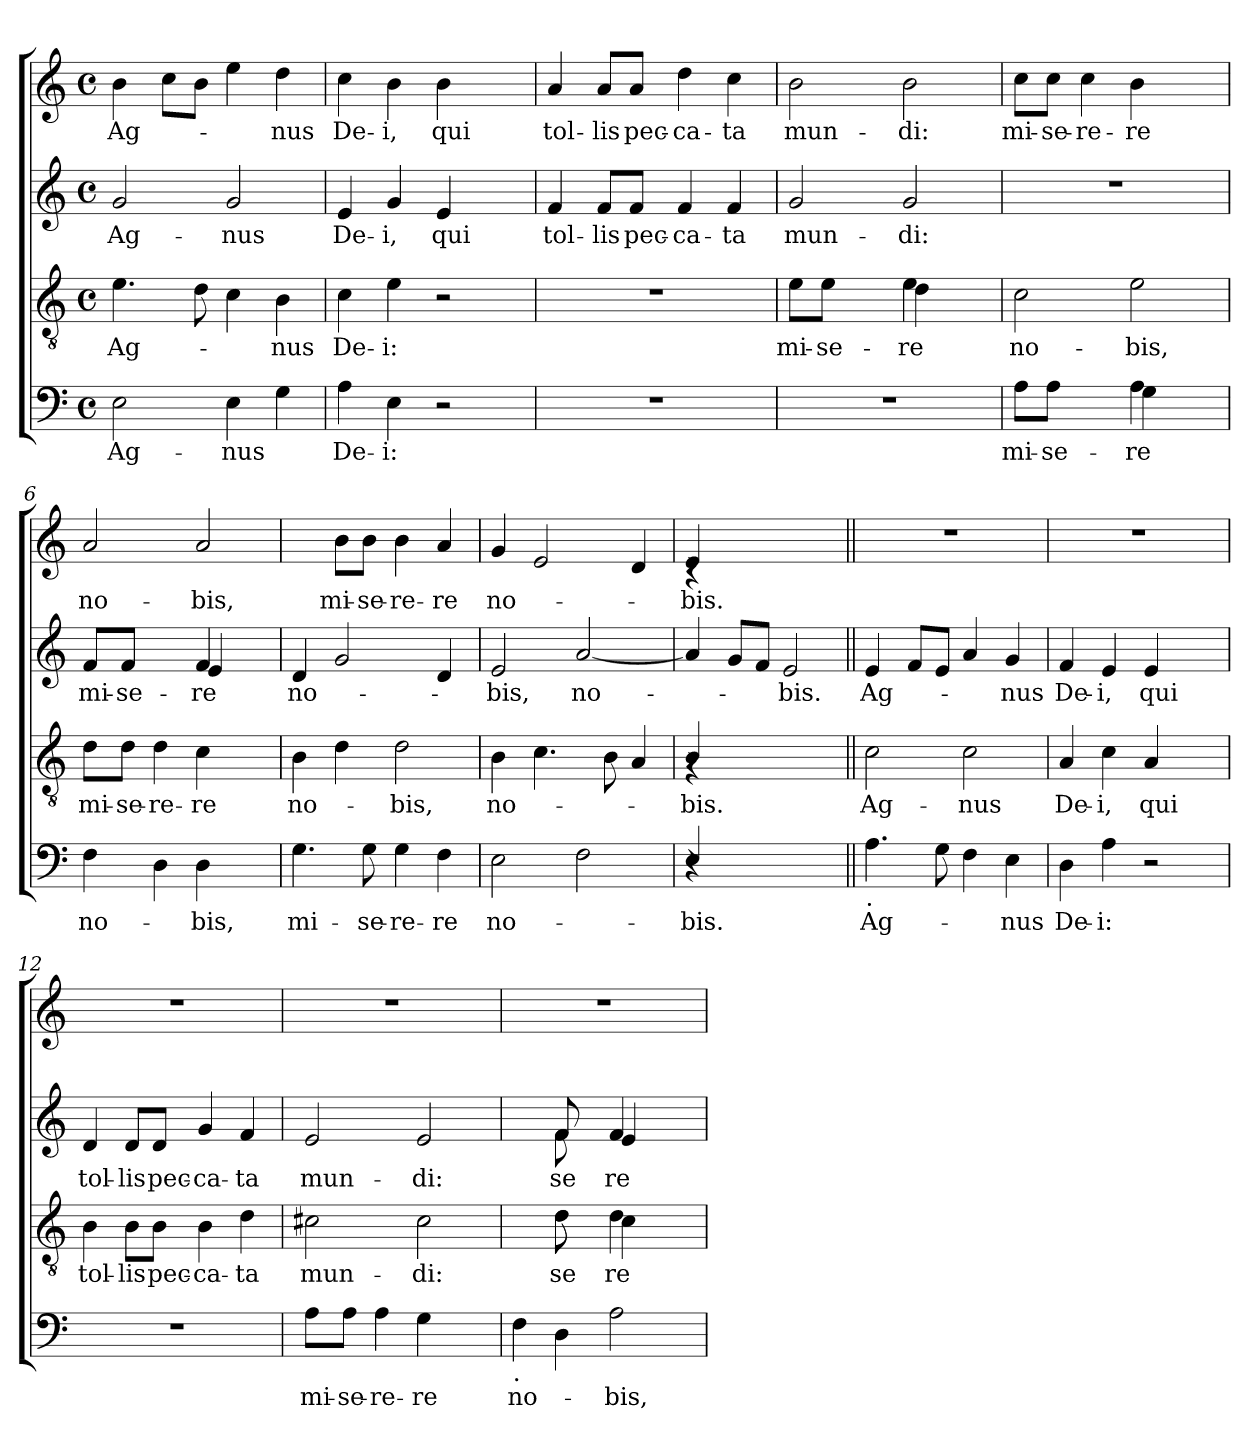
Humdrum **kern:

**kern	**text	**kern	**text	**kern	**text	**kern	**text
*part4	*part4	*part3	*part3	*part2	*part2	*part1	*part1
*staff4	*staff4	*staff3	*staff3	*staff2	*staff2	*staff1	*staff1
*clefF4	*	*clefGv2	*	*clefG2	*	*clefG2	*
*k[]	*	*k[]	*	*k[]	*	*k[]	*
*C:	*	*C:	*	*C:	*	*C:	*
*M4/4	*	*M4/4	*	*M4/4	*	*M4/4	*
*met(c)	*	*met(c)	*	*met(c)	*	*met(c)	*
=1	=1	=1	=1	=1	=1	=1	=1
!	!LO:LY:b	!	!LO:LY:b	!	!LO:LY:b	!	!LO:LY:b
2E\	Ag-	4.e\	Ag-	2g/	Ag-	4b\	Ag-
.	.	.	.	.	.	8cc\L	.
.	.	8d\	.	.	.	8b\J	.
!	!LO:LY:b	!	!	!	!LO:LY:b	!	!
4E\	-nus	4c\	.	2g/	-nus	4ee\	.
!	!	!	!LO:LY:b	!	!	!	!LO:LY:b
4G\	.	4B\	-nus	.	.	4dd\	-nus
=2	=2	=2	=2	=2	=2	=2	=2
!	!LO:LY:b	!	!LO:LY:b	!	!LO:LY:b	!	!LO:LY:b
4A\	De-	4c\	De-	4e/	De-	4cc\	De-
!	!LO:LY:b	!	!LO:LY:b	!	!LO:LY:b	!	!LO:LY:b
4E\	-i:	4e\	-i:	4g/	-i,	4b\	-i,
!	!	!	!	!	!LO:LY:b	!	!LO:LY:b
2r	.	2r	.	4e/	qui	4b\	qui
.	.	.	.	4ryy	.	4ryy	.
=3	=3	=3	=3	=3	=3	=3	=3
!	!	!	!	!	!LO:LY:b	!	!LO:LY:b
1r	.	1r	.	4f/	tol-	4a/	tol-
!	!	!	!	!	!LO:LY:b	!	!LO:LY:b
.	.	.	.	8f/L	-lis	8a/L	-lis
!	!	!	!	!	!LO:LY:b	!	!LO:LY:b
.	.	.	.	8f/J	pec-	8a/J	pec-
!	!	!	!	!	!LO:LY:b	!	!LO:LY:b
.	.	.	.	4f/	-ca-	4dd\	-ca-
!	!	!	!	!	!LO:LY:b	!	!LO:LY:b
.	.	.	.	4f/	-ta	4cc\	-ta
=4	=4	=4	=4	=4	=4	=4	=4
!	!	!	!LO:LY:b	!	!LO:LY:b	!	!LO:LY:b
*	*	*^	*	*	*	*	*
1r	.	8e\L	2ryy	mi-	2g/	mun-	2b\	mun-
!	!	!	!	!LO:LY:b	!	!	!	!
.	.	8e\J	.	-se-	.	.	.	.
.	.	4ryy	.	.	.	.	.	.
!	!	!	!	!LO:LY:b	!	!	!	!
!	!	!	!	!LO:LY:b	!	!LO:LY:b	!	!LO:LY:b
.	.	4e\	4d\	-re	2g/	-di:	2b\	-di:
.	.	4ryy	4ryy	.	.	.	.	.
!!LO:LB:g=z
=5	=5	=5	=5	=5	=5	=5	=5	=5
!LO:TX:b:t=.	!	!	!	!	!	!	!	!
!	!LO:LY:b	!	!	!LO:LY:b	!	!	!	!LO:LY:b
*^	*	*v	*v	*	*	*	*	*
8A\L	2ryy	mi-	2c\	no-	1r	.	8cc\L	mi-
!	!	!LO:LY:b	!	!	!	!	!	!LO:LY:b
8A\J	.	-se-	.	.	.	.	8cc\J	-se-
!	!	!	!	!	!	!	!	!LO:LY:b
4ryy	.	.	.	.	.	.	4cc\	-re-
!	!	!LO:LY:b	!	!	!	!	!	!
!	!	!LO:LY:b	!	!LO:LY:b	!	!	!	!LO:LY:b
4A\	4G\	-re	2e\	-bis,	.	.	4b\	-re
4ryy	4ryy	.	.	.	.	.	4ryy	.
=6	=6	=6	=6	=6	=6	=6	=6	=6
!	!	!LO:LY:b	!	!LO:LY:b	!	!LO:LY:b	!	!LO:LY:b
*v	*v	*	*	*	*^	*	*	*
4F\	no-	8d\L	mi-	8f/L	2ryy	mi-	2a/	no-
!	!	!	!LO:LY:b	!	!	!LO:LY:b	!	!
.	.	8d\J	-se-	8f/J	.	-se-	.	.
!	!	!	!LO:LY:b	!	!	!	!	!
4D\	.	4d\	-re-	4ryy	.	.	.	.
!	!LO:LY:b	!	!LO:LY:b	!	!	!LO:LY:b	!	!
!	!	!	!	!	!	!LO:LY:b	!	!LO:LY:b
4D\	-bis,	4c\	-re	4f/	4e/	-re	2a/	-bis,
4ryy	.	4ryy	.	4ryy	4ryy	.	.	.
=7	=7	=7	=7	=7	=7	=7	=7	=7
!	!LO:LY:b	!	!LO:LY:b	!	!	!LO:LY:b	!	!
*	*	*	*	*v	*v	*	*	*
4.G\	mi-	4B\	no-	4d/	no-	4ryy	.
!	!	!	!	!	!	!	!LO:LY:b
.	.	4d\	.	2g/	.	8b\L	mi-
!	!LO:LY:b	!	!	!	!	!	!LO:LY:b
8G\	-se-	.	.	.	.	8b\J	-se-
!	!LO:LY:b	!	!LO:LY:b	!	!	!	!LO:LY:b
4G\	-re-	2d\	-bis,	.	.	4b\	-re-
!	!LO:LY:b	!	!	!	!	!	!LO:LY:b
4F\	-re	.	.	4d/	.	4a/	-re
=8	=8	=8	=8	=8	=8	=8	=8
!	!LO:LY:b	!	!LO:LY:b	!	!LO:LY:b	!	!LO:LY:b
2E\	no-	4B\	no-	2e/	-bis,	4g/	no-
.	.	4.c\	.	.	.	2e/	.
!	!	!	!	!	!LO:LY:b	!	!
2F\	.	.	.	[<2a/	no-	.	.
.	.	8B\	.	.	.	.	.
.	.	4A/	.	.	.	4d/	.
=9	=9	=9	=9	=9	=9	=9	=9
!LO:N:head=solid	!LO:LY:b	!LO:N:head=solid	!LO:LY:b	!	!	!LO:N:head=solid	!LO:LY:b
*^	*	*^	*	*	*	*^	*
4E/	4rC	-bis.	4B/	4rG	-bis.	4a/]	.	4e/	4rc	-bis.
2.ryy	2.ryy	.	2.ryy	2.ryy	.	8g/L	.	2.ryy	2.ryy	.
.	.	.	.	.	.	8f/J	.	.	.	.
!	!	!	!	!	!	!	!LO:LY:b	!	!	!
.	.	.	.	.	.	2e/	-bis.	.	.	.
*v	*v	*	*	*	*	*	*	*v	*v	*
*	*	*v	*v	*	*	*	*	*
!!LO:LB:g=z
=10||	=10||	=10||	=10||	=10||	=10||	=10||	=10||
!LO:TX:b:t=.	!	!	!	!	!	!	!
!	!LO:LY:b	!	!LO:LY:b	!	!LO:LY:b	!	!
4.A\	Ag-	2c\	Ag-	4e/	Ag-	1r	.
.	.	.	.	8f/L	.	.	.
8G\	.	.	.	8e/J	.	.	.
!	!	!	!LO:LY:b	!	!	!	!
4F\	.	2c\	-nus	4a/	.	.	.
!	!LO:LY:b	!	!	!	!LO:LY:b	!	!
4E\	-nus	.	.	4g/	-nus	.	.
=11	=11	=11	=11	=11	=11	=11	=11
!	!LO:LY:b	!	!LO:LY:b	!	!LO:LY:b	!	!
4D\	De-	4A/	De-	4f/	De-	1r	.
!	!LO:LY:b	!	!LO:LY:b	!	!LO:LY:b	!	!
4A\	-i:	4c\	-i,	4e/	-i,	.	.
!	!	!	!LO:LY:b	!	!LO:LY:b	!	!
2r	.	4A/	qui	4e/	qui	.	.
.	.	4ryy	.	4ryy	.	.	.
=12	=12	=12	=12	=12	=12	=12	=12
!	!	!	!LO:LY:b	!	!LO:LY:b	!	!
1r	.	4B\	tol-	4d/	tol-	1r	.
!	!	!	!LO:LY:b	!	!LO:LY:b	!	!
.	.	8B\L	-lis	8d/L	-lis	.	.
!	!	!	!LO:LY:b	!	!LO:LY:b	!	!
.	.	8B\J	pec-	8d/J	pec-	.	.
!	!	!	!LO:LY:b	!	!LO:LY:b	!	!
.	.	4B\	-ca-	4g/	-ca-	.	.
!	!	!	!LO:LY:b	!	!LO:LY:b	!	!
.	.	4d\	-ta	4f/	-ta	.	.
=13	=13	=13	=13	=13	=13	=13	=13
!	!LO:LY:b	!	!LO:LY:b	!	!LO:LY:b	!	!
8A\L	mi-	2c#X\	mun-	2e/	mun-	1r	.
!	!LO:LY:b	!	!	!	!	!	!
8A\J	-se-	.	.	.	.	.	.
!	!LO:LY:b	!	!	!	!	!	!
4A\	-re-	.	.	.	.	.	.
!	!LO:LY:b	!	!LO:LY:b	!	!LO:LY:b	!	!
4G\	-re	2c#\	-di:	2e/	-di:	.	.
4ryy	.	.	.	.	.	.	.
!!LO:PB:g=z
=14	=14	=14	=14	=14	=14	=14	=14
!LO:TX:b:t=.	!	!	!	!	!	!	!
!	!LO:LY:b	!	!	!	!	!	!
*	*	*^	*	*^	*	*	*
*	*	*	*^	*	*	*^	*	*	*
4F\	no-	4ryy	4ryy	2ryy	.	4ryy	4ryy	2ryy	.	1r	.
!	!	!	!	!	!LO:LY:b	!	!	!	!	!	!
!	!	!	!	!	!LO:LY:b	!	!	!	!LO:LY:b	!	!
!	!	!	!	!	!	!	!	!	!LO:LY:b	!	!
4D\	.	8d\	8d\	.	-se-	8f/	8f\	.	-se-	.	.
.	.	4ryy	8ryy	.	.	4ryy	8ryy	.	.	.	.
!	!LO:LY:b	!	!	!	!LO:LY:b	!	!	!	!	!	!
!	!	!	!	!	!LO:LY:b	!	!	!	!LO:LY:b	!	!
!	!	!	!	!	!	!	!	!	!LO:LY:b	!	!
2A\	-bis,	.	4d\	4c\	-re	.	4f/	4e/	-re	.	.
.	.	4.ryy	.	.	.	4.ryy	.	.	.	.	.
.	.	.	4ryy	4ryy	.	.	4ryy	4ryy	.	.	.
*	*	*v	*v	*v	*	*	*	*	*	*	*
*	*	*	*	*v	*v	*v	*	*	*
=	=	=	=	=	=	=	=
*-	*-	*-	*-	*-	*-	*-	*-
